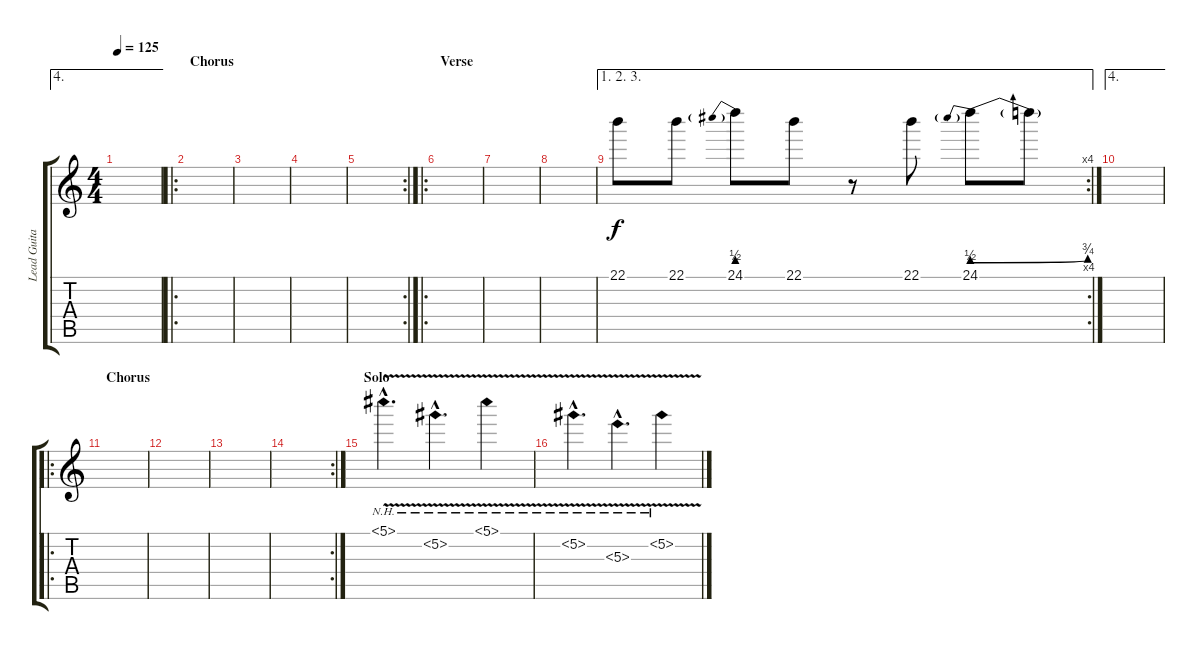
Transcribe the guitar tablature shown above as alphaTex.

\track ("Lead Guitar" "Lead Guita") {instrument overdrivenguitar}
\staff {score tabs}
\tuning (Db4 Ab3 E3 B2 Gb2 B1) {hide}
\ae 4
\ts (4 4)
\tempo 125
\clef g2
\ks c
|
\ro
\section ("" "Chorus")
|
|
|
\rc 2
|
\ro
\section ("" "Verse")
|
|
|
\ae (1 2 3)
\rc 4
22.1.8 22.1.8 24.1{be (prebend 0 2 60 2)}.8 22.1.8 r.8 22.1.8 24.1{be (prebendbend 0 2 60 3)}.8 24.1{t}.8 |
\ae 4
|
\ro
\section ("" "Chorus")
|
|
|
\rc 2
|
\section ("" "Solo")
5.1{nh v hac}.4{d} 5.2{nh v hac}.4{d} 5.1{nh v}.4 |
5.2{nh v hac}.4{d} 5.3{nh v hac}.4{d} 5.2{nh v}.4
